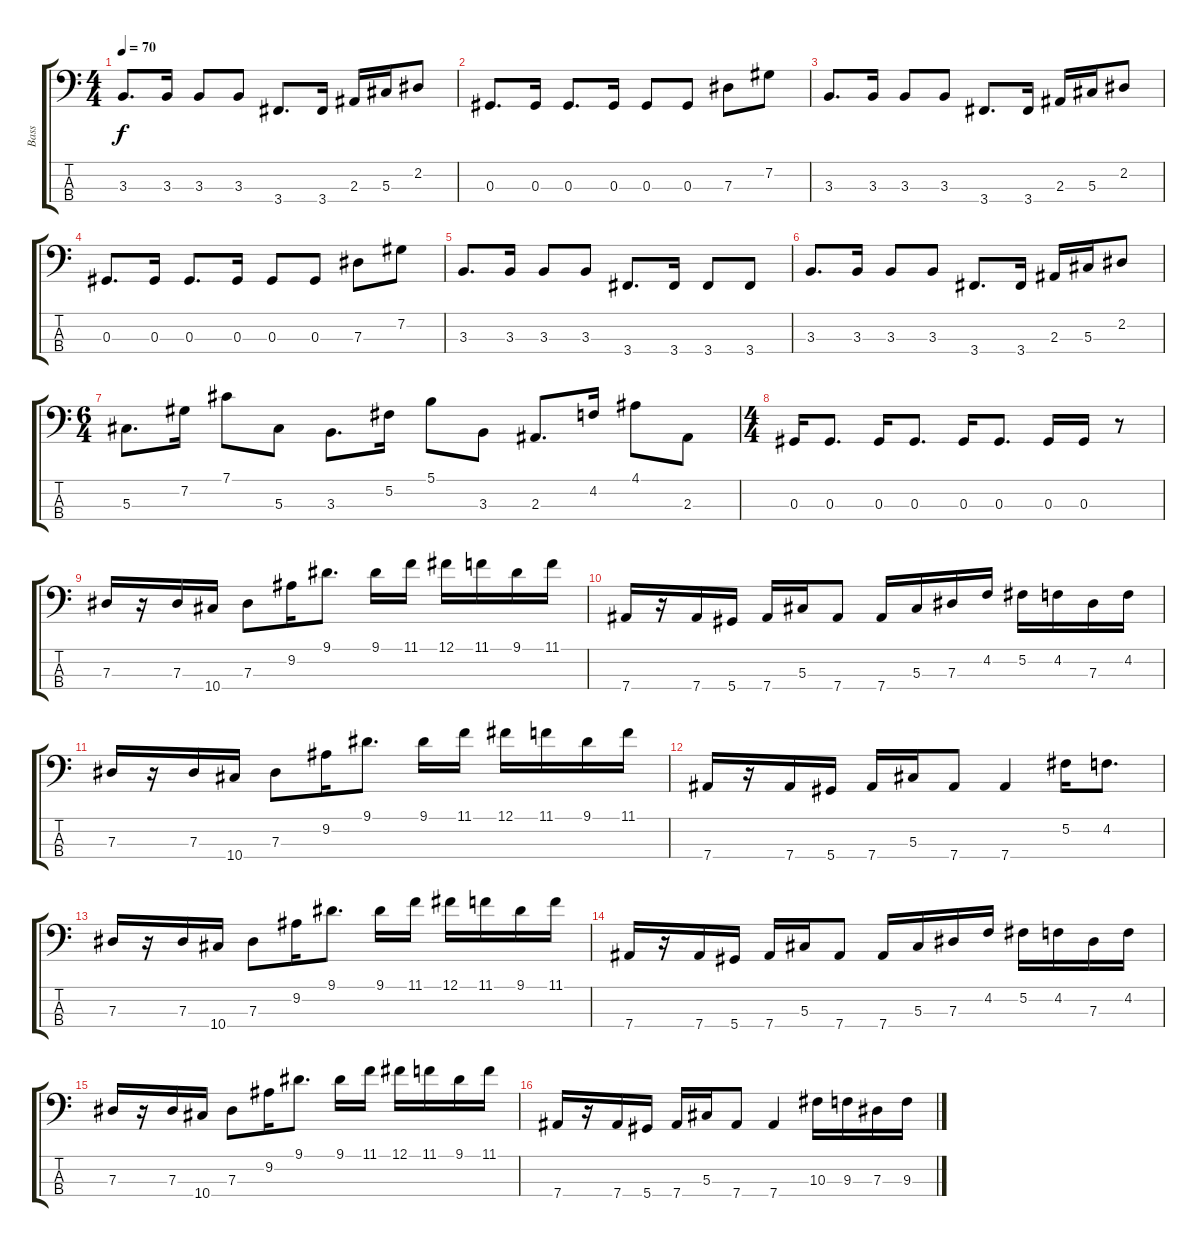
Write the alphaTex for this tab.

\track ("Bass" "Bass") {instrument electricbassfinger}
\staff {score tabs}
\tuning (Gb2 Db2 Ab1 Eb1) {hide}
\ts (4 4)
\tempo 70
\clef f4
\ks c
3.3.8{d dy f} 3.3.16 3.3.8 3.3.8 3.4.8{d} 3.4.16 2.3.16 5.3.16 2.2.8 |
0.3.8{d} 0.3.16 0.3.8{d} 0.3.16 0.3.8 0.3.8 7.3.8 7.2.8 |
3.3.8{d} 3.3.16 3.3.8 3.3.8 3.4.8{d} 3.4.16 2.3.16 5.3.16 2.2.8 |
0.3.8{d} 0.3.16 0.3.8{d} 0.3.16 0.3.8 0.3.8 7.3.8 7.2.8 |
3.3.8{d} 3.3.16 3.3.8 3.3.8 3.4.8{d} 3.4.16 3.4.8 3.4.8 |
3.3.8{d} 3.3.16 3.3.8 3.3.8 3.4.8{d} 3.4.16 2.3.16 5.3.16 2.2.8 |
\ts (6 4)
5.3.8{d} 7.2.16 7.1.8 5.3.8 3.3.8{d} 5.2.16 5.1.8 3.3.8 2.3.8{d} 4.2.16 4.1.8 2.3.8 |
\ts (4 4)
0.3.16 0.3.8{d} 0.3.16 0.3.8{d} 0.3.16 0.3.8{d} 0.3.16 0.3.16 r.8 |
7.3.16 r.16 7.3.16 10.4.16 7.3.8 9.2.16 9.1.8{d} 9.1.16 11.1.16 12.1.16 11.1.16 9.1.16 11.1.16 |
7.4.16 r.16 7.4.16 5.4.16 7.4.16 5.3.16 7.4.8 7.4.16 5.3.16 7.3.16 4.2.16 5.2.16 4.2.16 7.3.16 4.2.16 |
7.3.16 r.16 7.3.16 10.4.16 7.3.8 9.2.16 9.1.8{d} 9.1.16 11.1.16 12.1.16 11.1.16 9.1.16 11.1.16 |
7.4.16 r.16 7.4.16 5.4.16 7.4.16 5.3.16 7.4.8 7.4.4 5.2.16 4.2.8{d} |
7.3.16 r.16 7.3.16 10.4.16 7.3.8 9.2.16 9.1.8{d} 9.1.16 11.1.16 12.1.16 11.1.16 9.1.16 11.1.16 |
7.4.16 r.16 7.4.16 5.4.16 7.4.16 5.3.16 7.4.8 7.4.16 5.3.16 7.3.16 4.2.16 5.2.16 4.2.16 7.3.16 4.2.16 |
7.3.16 r.16 7.3.16 10.4.16 7.3.8 9.2.16 9.1.8{d} 9.1.16 11.1.16 12.1.16 11.1.16 9.1.16 11.1.16 |
7.4.16 r.16 7.4.16 5.4.16 7.4.16 5.3.16 7.4.8 7.4.4 10.3.16 9.3.16 7.3.16 9.3.16
